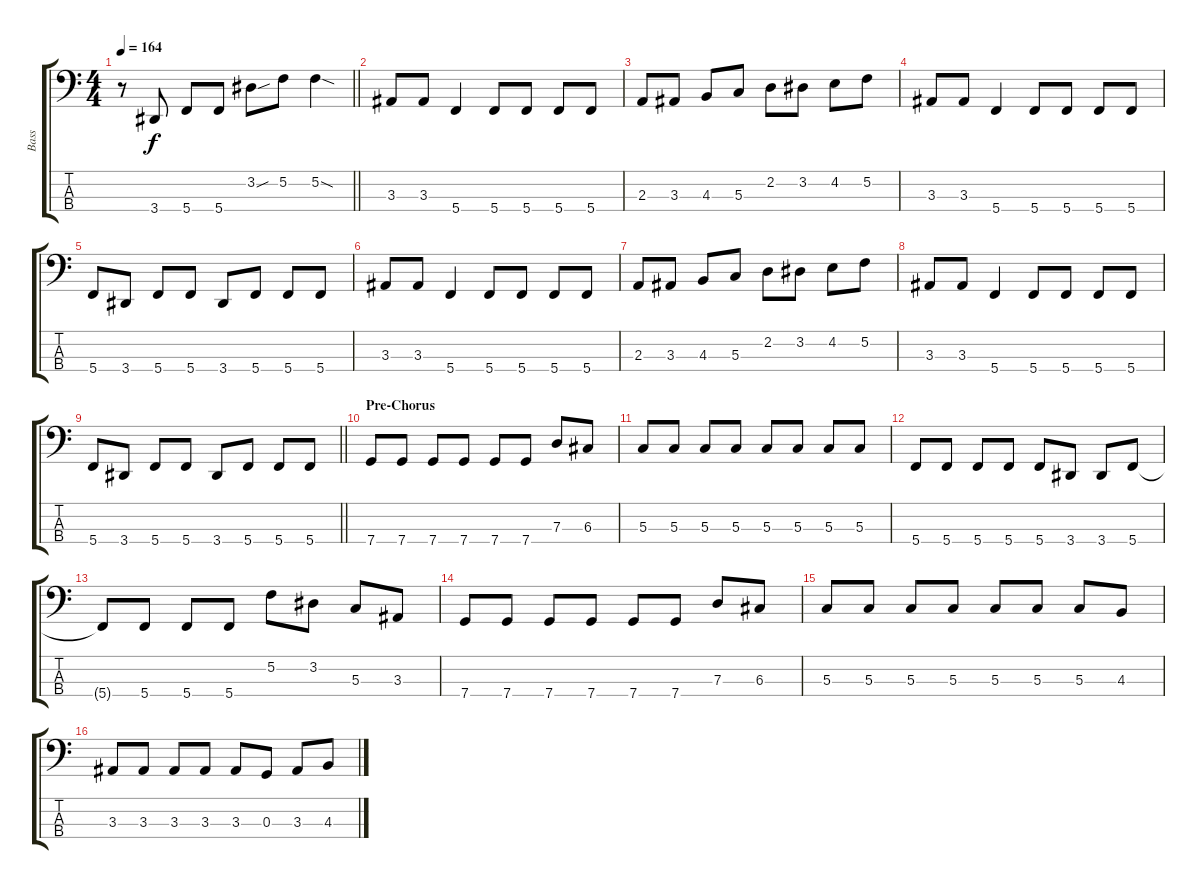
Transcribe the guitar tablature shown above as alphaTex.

\track ("Bass" "Bass") {instrument electricbasspick}
\staff {score tabs}
\tuning (F2 C2 G1 C1) {hide}
\ts (4 4)
\tempo 164
\clef f4
\barLineRight lightlight
\ks c
r.8{dy f} 3.4.8 5.4.8 5.4.8 3.2{sou}.8 5.2.8 5.2{sod}.4 |
3.3.8 3.3.8 5.4.4 5.4.8 5.4.8 5.4.8 5.4.8 |
2.3.8 3.3.8 4.3.8 5.3.8 2.2.8 3.2.8 4.2.8 5.2.8 |
3.3.8 3.3.8 5.4.4 5.4.8 5.4.8 5.4.8 5.4.8 |
5.4.8 3.4.8 5.4.8 5.4.8 3.4.8 5.4.8 5.4.8 5.4.8 |
3.3.8 3.3.8 5.4.4 5.4.8 5.4.8 5.4.8 5.4.8 |
2.3.8 3.3.8 4.3.8 5.3.8 2.2.8 3.2.8 4.2.8 5.2.8 |
3.3.8 3.3.8 5.4.4 5.4.8 5.4.8 5.4.8 5.4.8 |
\barLineRight lightlight
5.4.8 3.4.8 5.4.8 5.4.8 3.4.8 5.4.8 5.4.8 5.4.8 |
\section ("" "Pre-Chorus")
7.4.8 7.4.8 7.4.8 7.4.8 7.4.8 7.4.8 7.3.8 6.3.8 |
5.3.8 5.3.8 5.3.8 5.3.8 5.3.8 5.3.8 5.3.8 5.3.8 |
5.4.8 5.4.8 5.4.8 5.4.8 5.4.8 3.4.8 3.4.8 5.4.8 |
5.4{t}.8 5.4.8 5.4.8 5.4.8 5.2.8 3.2.8 5.3.8 3.3.8 |
7.4.8 7.4.8 7.4.8 7.4.8 7.4.8 7.4.8 7.3.8 6.3.8 |
5.3.8 5.3.8 5.3.8 5.3.8 5.3.8 5.3.8 5.3.8 4.3.8 |
3.3.8 3.3.8 3.3.8 3.3.8 3.3.8 0.3.8 3.3.8 4.3.8
